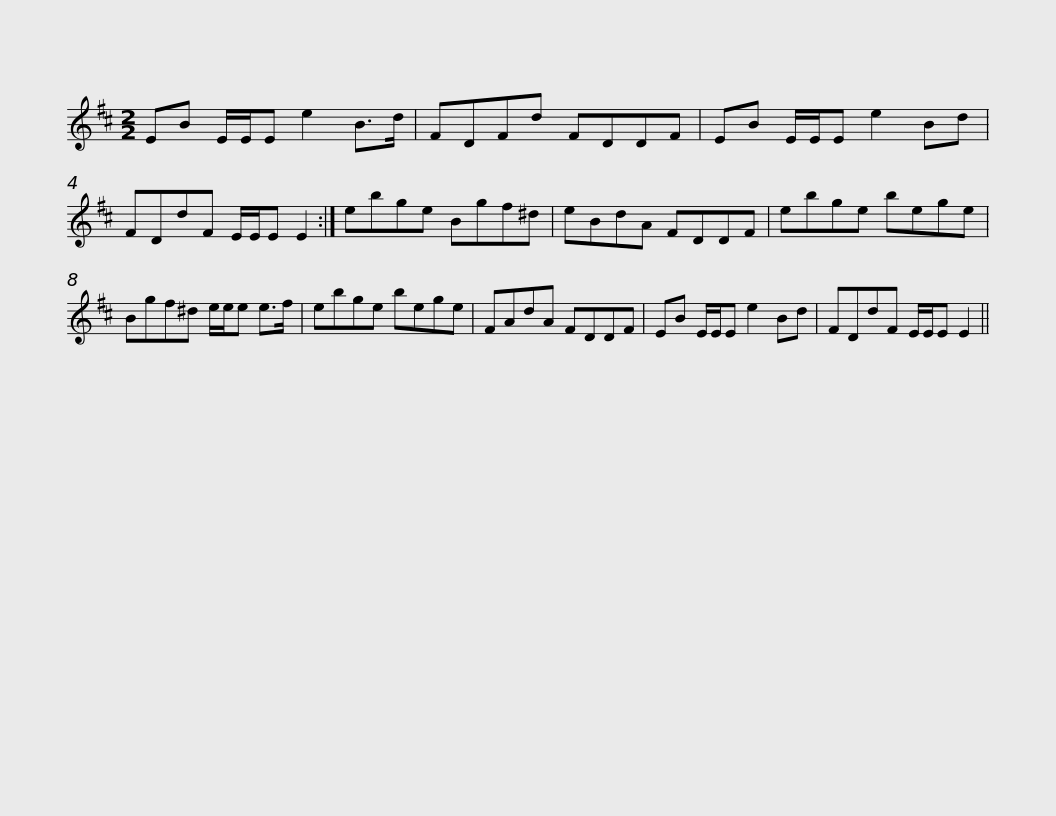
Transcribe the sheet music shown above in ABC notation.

X:1
L:1/8
M:2/2
I:linebreak $
K:D
V:1 treble
V:1
 EB E/E/E e2 B>d | FDFd FDDF | EB E/E/E e2 Bd | FDdF E/E/E E2 :| ebge Bgf^d |$ %5
 eBdA FDDF | ebge bege | Bgf^d e/e/e e>f | ebge bege | FAdA FDDF |$ %10
 EB E/E/E e2 Bd | FDdF E/E/E E2 || %12
